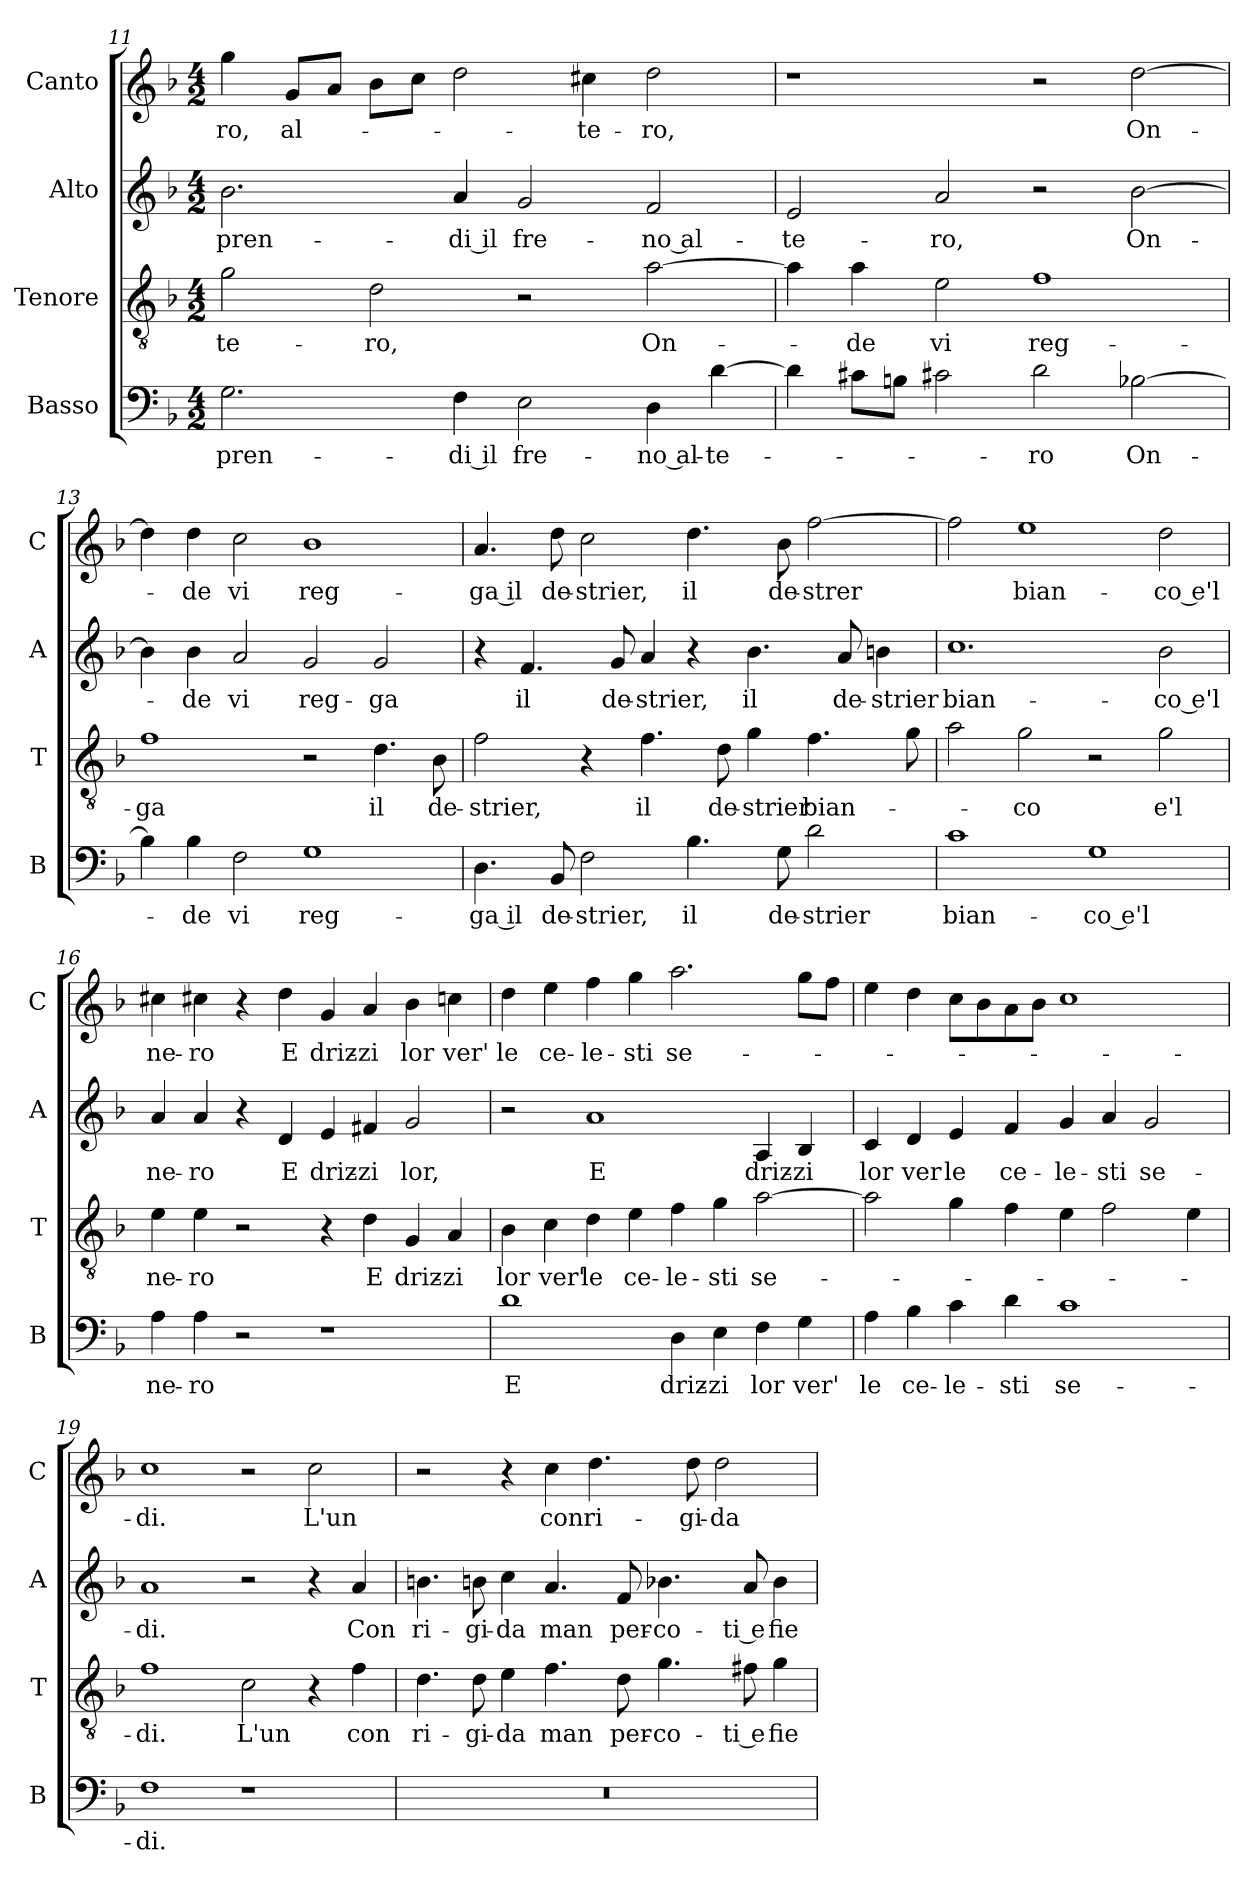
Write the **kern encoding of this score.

**kern	**text	**kern	**text	**kern	**text	**kern	**text
*part4	*part4	*part3	*part3	*part2	*part2	*part1	*part1
*staff4	*staff4	*staff3	*staff3	*staff2	*staff2	*staff1	*staff1
*I"Basso	*	*I"Tenore	*	*I"Alto	*	*I"Canto	*
*I'B	*	*I'T	*	*I'A	*	*I'C	*
*clefF4	*	*clefGv2	*	*clefG2	*	*clefG2	*
*k[b-]	*	*k[b-]	*	*k[b-]	*	*k[b-]	*
*F:	*	*F:	*	*F:	*	*F:	*
*M4/2	*	*M4/2	*	*M4/2	*	*M4/2	*
=11	=11	=11	=11	=11	=11	=11	=11
2.G	pren-	2g	-te-	2.b-	pren-	4gg	-ro,
.	.	.	.	.	.	8gL	al-
.	.	.	.	.	.	8aJ	.
.	.	2d	-ro,	.	.	8b-L	.
.	.	.	.	.	.	8ccJ	.
4F	-di il	.	.	4a	-di il	2dd	.
2E	fre-	2r	.	2g	fre-	.	.
.	.	.	.	.	.	4cc#X	-te-
4D	-no al-	[2a	On-	2f	-no al-	2dd	-ro,
[4d	-te-	.	.	.	.	.	.
=12	=12	=12	=12	=12	=12	=12	=12
4d]	.	4a]	.	2e	-te-	1r	.
8c#XL	.	4a	-de	.	.	.	.
8BnJ	.	.	.	.	.	.	.
2c#X	.	2e	vi	2a	-ro,	.	.
2d	-ro	1f	reg-	2r	.	2r	.
[2B-X	On-	.	.	[2b-	On-	[2dd	On-
=13	=13	=13	=13	=13	=13	=13	=13
4B-]	.	1f	-ga	4b-]	.	4dd]	.
4B-	-de	.	.	4b-	-de	4dd	-de
2F	vi	.	.	2a	vi	2cc	vi
1G	reg-	2r	.	2g	reg-	1b-	reg-
.	.	4.d	il	2g	-ga	.	.
.	.	8B-	de-	.	.	.	.
=14	=14	=14	=14	=14	=14	=14	=14
4.D	-ga il	2f	-strier,	4r	.	4.a	-ga il
.	.	.	.	4.f	il	.	.
8BB-	de-	.	.	.	.	8dd	de-
2F	-strier,	4r	.	.	.	2cc	-strier,
.	.	.	.	8g	de-	.	.
.	.	4.f	il	4a	-strier,	.	.
4.B-	il	.	.	4r	.	4.dd	il
.	.	8d	de-	.	.	.	.
.	.	4g	-strier	4.b-	il	.	.
8G	de-	.	.	.	.	8b-	de-
2d	-strier	4.f	bian-	.	.	[2ff	-strer
.	.	.	.	8a	de-	.	.
.	.	.	.	4bn	-strier	.	.
.	.	8g	.	.	.	.	.
=15	=15	=15	=15	=15	=15	=15	=15
1c	bian-	2a	.	1.cc	bian-	2ff]	.
.	.	2g	-co	.	.	1ee	bian-
1G	-co e'l	2r	.	.	.	.	.
.	.	2g	e'l	2b-	-co e'l	2dd	-co e'l
=16	=16	=16	=16	=16	=16	=16	=16
4A	ne-	4e	ne-	4a	ne-	4cc#X	ne-
4A	-ro	4e	-ro	4a	-ro	4cc#X	-ro
2r	.	2r	.	4r	.	4r	.
.	.	.	.	4d	E	4dd	E
1r	.	4r	.	4e	driz-	4g	driz-
.	.	4d	E	4f#X	-zi	4a	-zi
.	.	4G	driz-	2g	lor,	4b-	lor
.	.	4A	-zi	.	.	4ccn	ver'
=17	=17	=17	=17	=17	=17	=17	=17
1d	E	4B-	lor	2r	.	4dd	le
.	.	4c	ver'	.	.	4ee	ce-
.	.	4d	le	1a	E	4ff	-le-
.	.	4e	ce-	.	.	4gg	-sti
4D	driz-	4f	-le-	.	.	2.aa	se-
4E	-zi	4g	-sti	.	.	.	.
4F	lor	[2a	se-	4A	driz-	.	.
4G	ver'	.	.	4B-	-zi	8ggL	.
.	.	.	.	.	.	8ffJ	.
=18	=18	=18	=18	=18	=18	=18	=18
4A	le	2a]	.	4c	lor	4ee	.
4B-	ce-	.	.	4d	ver	4dd	.
4c	-le-	4g	.	4e	le	8ccL	.
.	.	.	.	.	.	8b-	.
4d	-sti	4f	.	4f	ce-	8a	.
.	.	.	.	.	.	8b-J	.
1c	se-	4e	.	4g	-le-	1cc	.
.	.	2f	.	4a	-sti	.	.
.	.	.	.	2g	se-	.	.
.	.	4e	.	.	.	.	.
=19	=19	=19	=19	=19	=19	=19	=19
1F	-di.	1f	-di.	1a	-di.	1cc	-di.
1r	.	2c	L'un	2r	.	2r	.
.	.	4r	.	4r	.	2cc	L'un
.	.	4f	con	4a	Con	.	.
=20	=20	=20	=20	=20	=20	=20	=20
0r	.	4.d	ri-	4.bn	ri-	2r	.
.	.	8d	-gi-	8bn	-gi-	.	.
.	.	4e	-da	4cc	-da	4r	.
.	.	4.f	man	4.a	man	4cc	con
.	.	.	.	.	.	4.dd	ri-
.	.	8d	per-	8f	per-	.	.
.	.	4.g	-co-	4.b-X	-co-	.	.
.	.	.	.	.	.	8dd	-gi-
.	.	.	.	.	.	2dd	-da
.	.	8f#X	-ti e	8a	-ti e	.	.
.	.	4g	fie-	4b-	fie-	.	.
=	=	=	=	=	=	=	=
*-	*-	*-	*-	*-	*-	*-	*-
